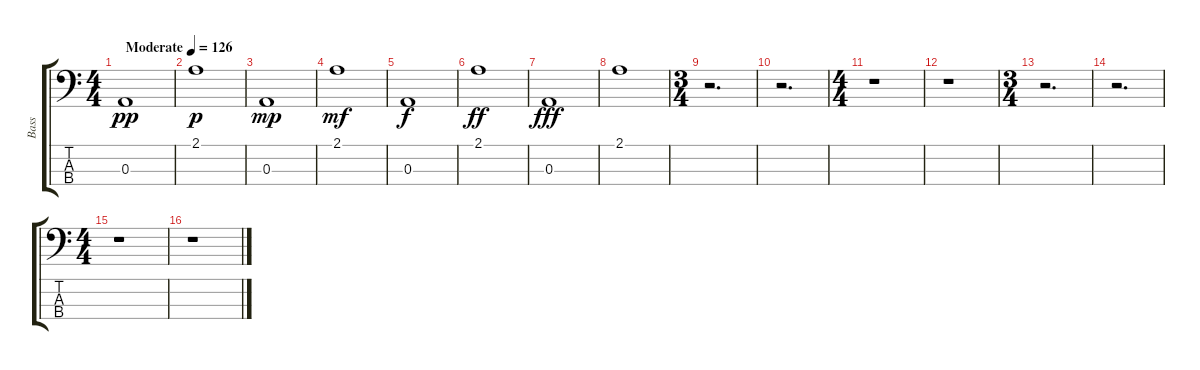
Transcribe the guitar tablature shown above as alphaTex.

\track ("Bass" "Bass") {instrument synthbass2}
\staff {score tabs}
\tuning (G2 D2 A1 E1) {hide}
\ts (4 4)
\tempo (126 "Moderate")
\clef f4
\ks c
0.3.1{dy pp instrument synthbass2} |
2.1.1{dy p balance 2} |
0.3.1{dy mp balance 13} |
2.1.1{dy mf balance 3} |
0.3.1{dy f balance 14} |
2.1.1{dy ff balance 3} |
0.3.1{dy fff balance 13} |
2.1.1{balance 3} |
\ts (3 4)
r.2{d} |
r.2{d} |
\ts (4 4)
r.1 |
r.1 |
\ts (3 4)
r.2{d} |
r.2{d} |
\ts (4 4)
r.1 |
r.1
